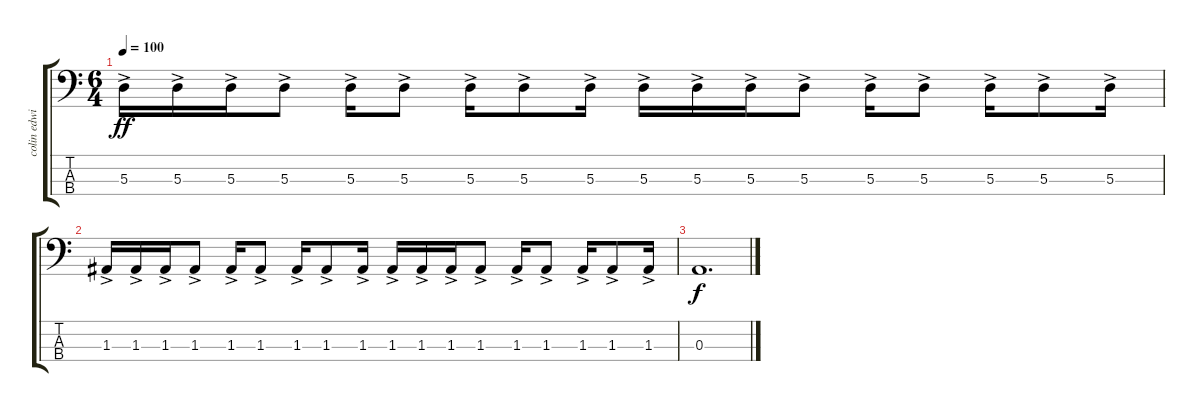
\track ("colin edwin" "colin edwi") {instrument electricbassfinger bank 32}
\staff {score tabs}
\tuning (G2 D2 A1 E1) {hide}
\ts (6 4)
\tempo 100
\clef f4
\ks c
5.3{ac}.16{dy ff} 5.3{ac}.16 5.3{ac}.16 5.3{ac}.8 5.3{ac}.16 5.3{ac}.8 5.3{ac}.16 5.3{ac}.8 5.3{ac}.16 5.3{ac}.16 5.3{ac}.16 5.3{ac}.16 5.3{ac}.8 5.3{ac}.16 5.3{ac}.8 5.3{ac}.16 5.3{ac}.8 5.3{ac}.16 |
1.3{ac}.16 1.3{ac}.16 1.3{ac}.16 1.3{ac}.8 1.3{ac}.16 1.3{ac}.8 1.3{ac}.16 1.3{ac}.8 1.3{ac}.16 1.3{ac}.16 1.3{ac}.16 1.3{ac}.16 1.3{ac}.8 1.3{ac}.16 1.3{ac}.8 1.3{ac}.16 1.3{ac}.8 1.3{ac}.16 |
0.3.1{d dy f}
